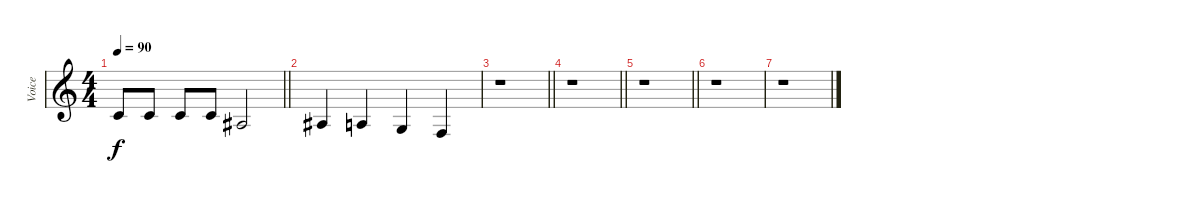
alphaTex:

\track ("Voice" "Voice") {instrument flute}
\staff {score}
\tuning (E4 B3 G3 D3 A2 E2) {hide}
\ts (4 4)
\tempo 90
\clef g2
\barLineRight lightlight
\ks c
1.2.8{dy f} 1.2.8 1.2.8 1.2.8 3.3.2 |
3.3.4 2.3.4 0.3.4 3.4.4 |
\barLineRight lightlight
r.1 |
\barLineRight lightlight
r.1 |
\barLineRight lightlight
r.1 |
r.1 |
r.1
